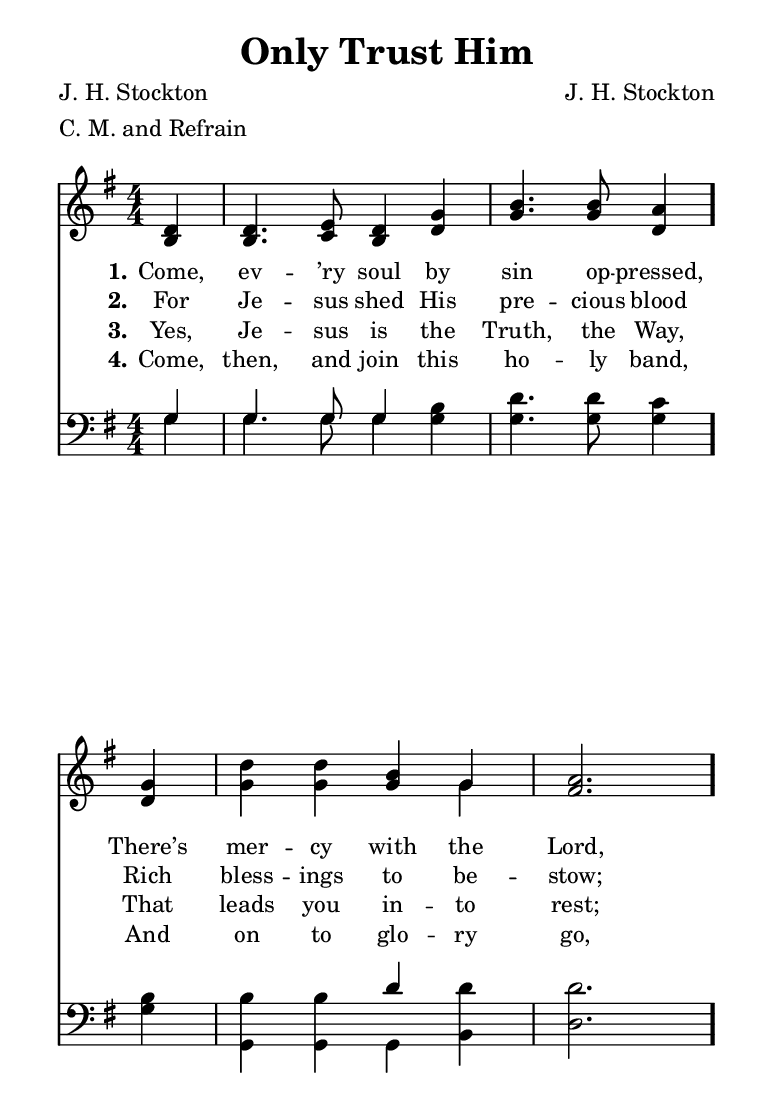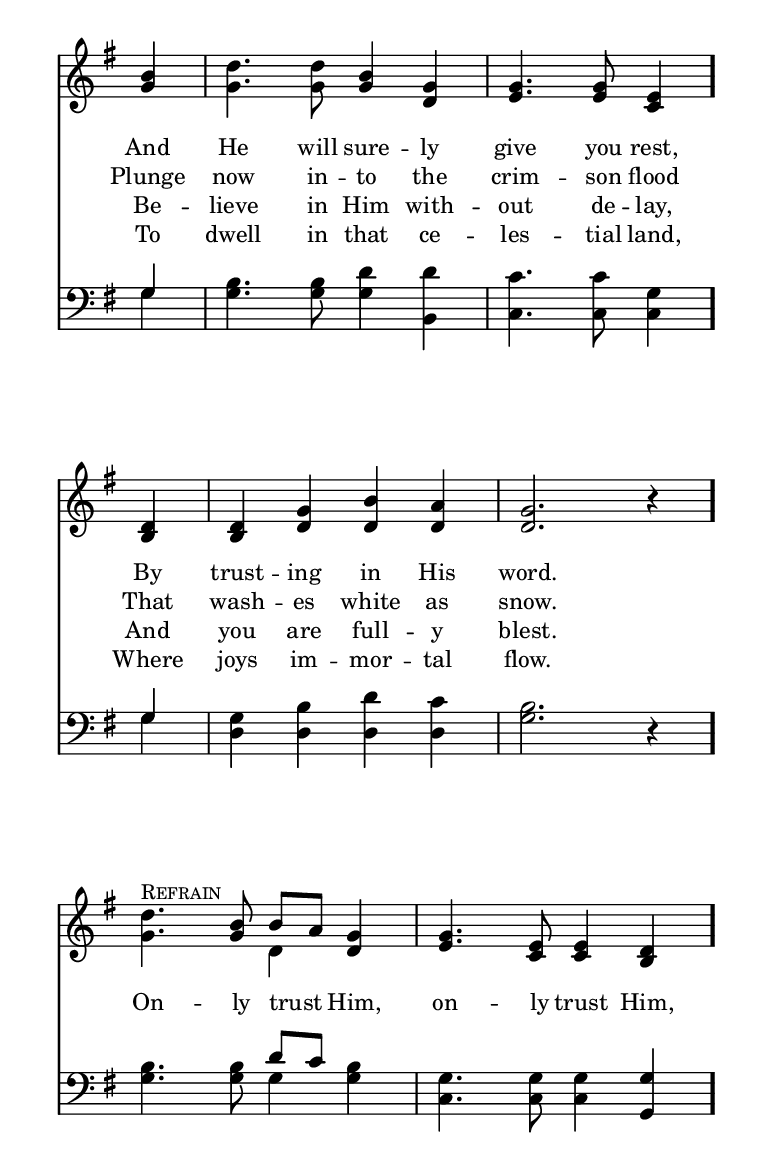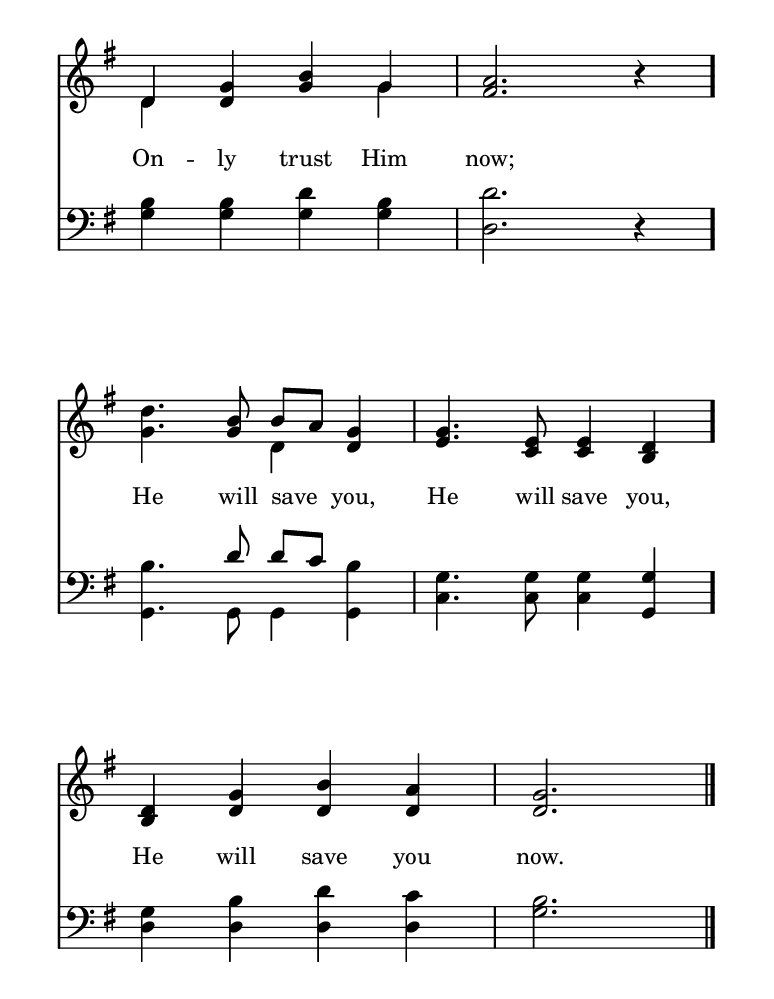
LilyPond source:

\include "common/global.ily"
\paper {
  \include "common/paper.ily"
}

\header{
  hymnnumber = "29"
  title = "Only Trust Him"
  tunename = ""
  meter = "C. M. and Refrain"
  poet = "J. H. Stockton"
  composer = "J. H. Stockton"
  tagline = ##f
}

% for fermata in MIDI
ta = { \tempo 4=90 }
tb = { \tempo 4=45 }

patternAA = { c4 | c4. c8 c4 c4 | c4. c8 c4 }

patternBA = { c4 | c4 c4 c4 c4 | c2. }
patternBB = { c4 | c4 c4 c4 c4 | c2. c4 }

patternCA = { c4. c8 c8[ c8] c4 | c4. c8 c4 c4 }
patternCB = { c4. c8 c4      c4 | c4. c8 c4 c4 }

patternDA = { c4 c4 c4 c4 | c2. c4 }

global = {
  \include "common/overrides.ily"
  \override Staff.TimeSignature.style = #'numbered
  \time 4/4
  \override Score.MetronomeMark.transparent = ##t % hide all fermata changes too
  \ta
  \key g \major
  \partial 4
  \autoBeamOff
}

notesSoprano = {
\global
\relative c' {

  \changePitch \patternAA { d | d e d g  | b b a }
  \changePitch \patternBA { g | d' d b g | a     }
  \changePitch \patternAA { b | d d b g  | g g e }
  \changePitch \patternBB { d | d g b a  | g r   }

  << s^\markup { \small \caps "Refrain" }
  \changePitch \patternCA { d' b b a g | g e e d } >>
  \changePitch \patternDA { d g b g    | a r     }
  \changePitch \patternCA { d b b a g  | g e e d }
  \changePitch \patternDA { d g b a    | g       }

  \bar "|."

}
}

notesAlto = {
\global
\relative e' {

  \changePitch \patternAA { b | b c b d | g g d }
  \changePitch \patternBA { d | g g g g | fis   }
  \changePitch \patternAA { g | g g g d | e e c }
  \changePitch \patternBB { b | b d d d | d r   }

  \changePitch \patternCB { g g d d | e c c b }
  \changePitch \patternDA { d d g g | fis r   }
  \changePitch \patternCB { g g d d | e c c b }
  \changePitch \patternDA { b d d d | d       }

}
}

notesTenor = {
\global
\relative a {

  \changePitch \patternAA { g  | g g g b | d d c }
  \changePitch \patternBA { b  | b b d d | d     }
  \changePitch \patternAA { g, | b b d d | c c g }
  \changePitch \patternBB { g  | g b d c | b r   }

  \changePitch \patternCA { b b d c b | g g g g }
  \changePitch \patternDA { b b d b   | d r     }
  \changePitch \patternCA { b d d c b | g g g g }
  \changePitch \patternDA { g b d c   | b       }

}
}

notesBass = {
\global
\relative f {

  \changePitch \patternAA { g  | g g g g  | g g g }
  \changePitch \patternBA { g  | g, g g b | d     }
  \changePitch \patternAA { g  | g g g b, | c c c }
  \changePitch \patternBB { g' | d d d d  | g r   }

  \changePitch \patternCB { g g g g  | c, c c g }
  \changePitch \patternDA { g' g g g | d r      }
  \changePitch \patternCB { g, g g g | c c c g  }
  \changePitch \patternDA { d' d d d | g        }

}
}

Refrain = \lyricmode {

On -- ly trust Him, on -- ly trust Him, \bar "."
On -- ly trust Him now; \bar "." \break
He will save you, He will save you, \bar "."
He will save you now. \bar "." \break

}

wordsA = \lyricmode {
\set stanza = "1."

Come, ev -- ’ry soul by sin op -- pressed, \bar "."
There’s mer -- cy with the Lord, \bar "." \break
And He will sure -- ly give you rest, \bar "."
By trust -- ing in His word. \bar "." \break

}

wordsB = \lyricmode {
\set stanza = "2."

For Je -- sus shed His pre -- cious blood
Rich bless -- ings to be -- stow;
Plunge now in -- to the crim -- son flood
That wash -- es white as snow.

\Refrain

}

wordsC = \lyricmode {
\set stanza = "3."

Yes, Je -- sus is the Truth, the Way,
That leads you in -- to rest;
Be -- lieve in Him with -- out de -- lay,
And you are full -- y blest.

}

wordsD = \lyricmode {
\set stanza = "4."

Come, then, and join this ho -- ly band,
And on to glo -- ry go,
To dwell in that ce -- les -- tial land,
Where joys im -- mor -- tal flow.

}

\score {
  \context ChoirStaff <<
    \context Staff = upper <<
      \set Staff.autoBeaming = ##f
      \set ChoirStaff.systemStartDelimiter = #'SystemStartBar
      \set ChoirStaff.printPartCombineTexts = ##f
      \partcombine #'(2 . 9) \notesSoprano \notesAlto
      \context NullVoice = sopranos { \voiceOne << \notesSoprano >> }
      \context NullVoice = altos { \voiceTwo << \notesAlto >> }
      \context Lyrics = one   \lyricsto sopranos \wordsA
      \context Lyrics = two   \lyricsto sopranos \wordsB
      \context Lyrics = three \lyricsto sopranos \wordsC
      \context Lyrics = four  \lyricsto sopranos \wordsD
      %\context Lyrics = five  \lyricsto sopranos \wordsE
    >>
    \context Staff = men <<
      \set Staff.autoBeaming = ##f
      \clef bass
      \set ChoirStaff.printPartCombineTexts = ##f
      \partcombine #'(2 . 9) \notesTenor \notesBass
      \context NullVoice = tenors { \voiceOne << \notesTenor >> }
      \context NullVoice = basses { \voiceTwo << \notesBass >> }
    >>
  >>
  \layout {
    \include "common/layout.ily"
  }
  \midi{
    \include "common/midi.ily"
  }
}

\version "2.19.49"  % necessary for upgrading to future LilyPond versions.

% vi:set et ts=2 sw=2 ai nocindent syntax=lilypond:
